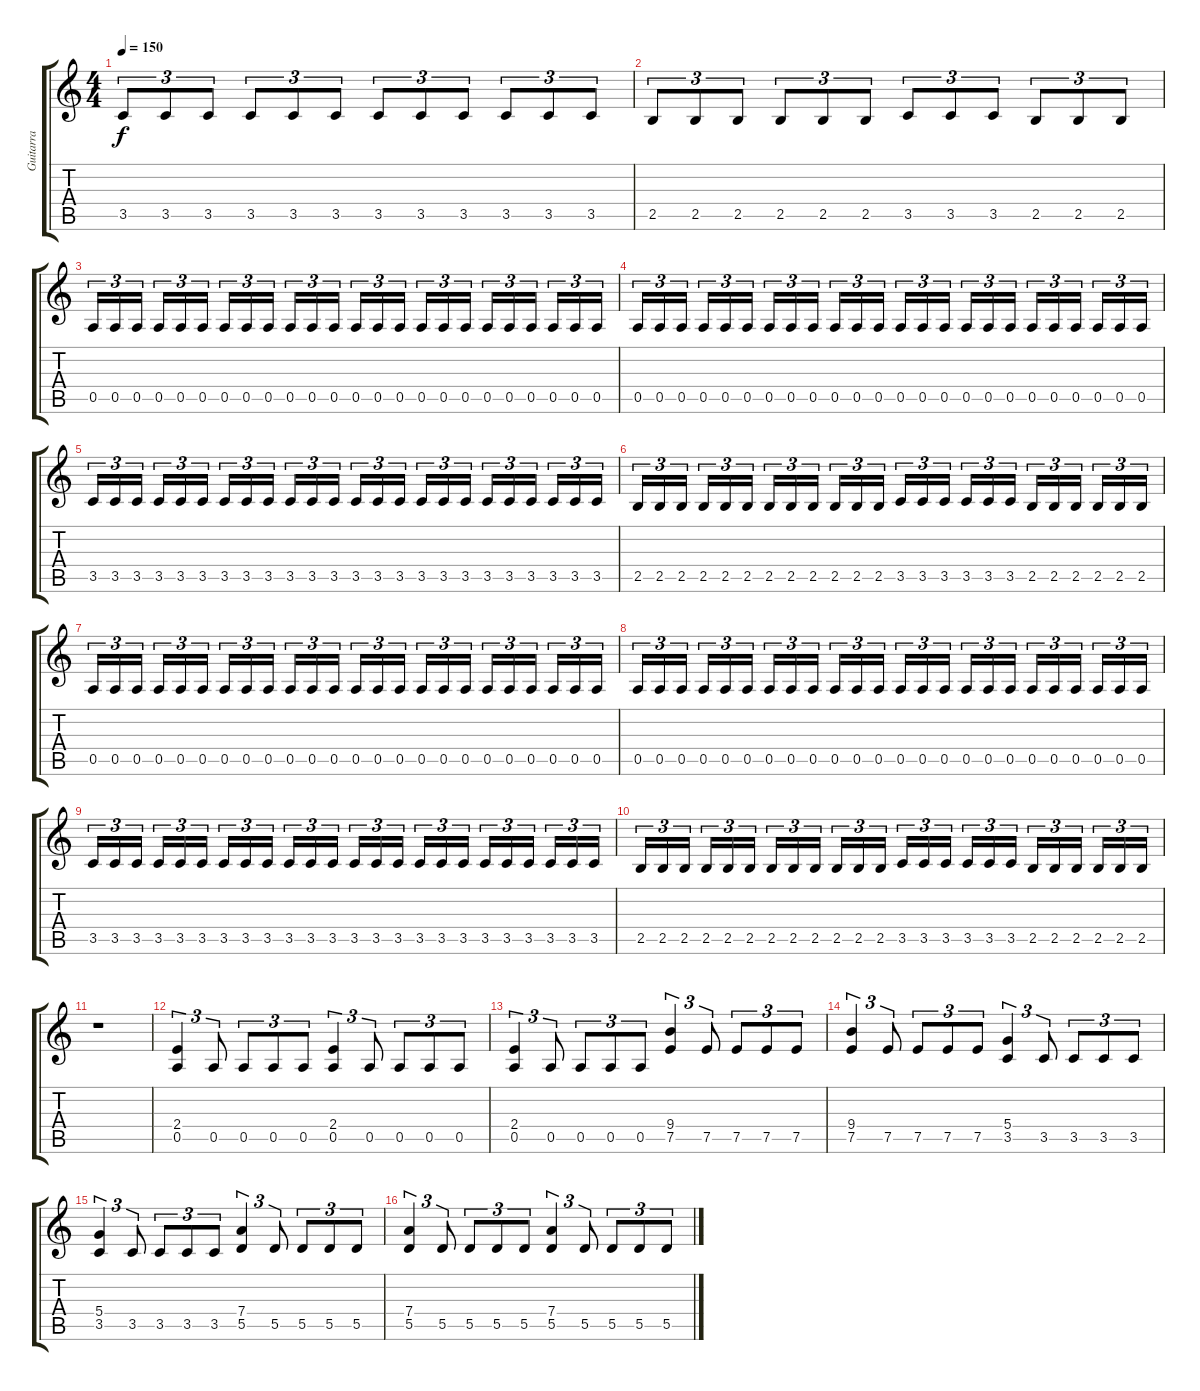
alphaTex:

\track ("Guitarra" "Guitarra") {instrument distortionguitar}
\staff {score tabs}
\tuning (E4 B3 G3 D3 A2 E2) {hide}
\ts (4 4)
\tempo 150
\clef g2
\ks c
3.5.8{tu (3 2) dy f} 3.5.8{tu (3 2)} 3.5.8{tu (3 2)} 3.5.8{tu (3 2)} 3.5.8{tu (3 2)} 3.5.8{tu (3 2)} 3.5.8{tu (3 2)} 3.5.8{tu (3 2)} 3.5.8{tu (3 2)} 3.5.8{tu (3 2)} 3.5.8{tu (3 2)} 3.5.8{tu (3 2)} |
2.5.8{tu (3 2)} 2.5.8{tu (3 2)} 2.5.8{tu (3 2)} 2.5.8{tu (3 2)} 2.5.8{tu (3 2)} 2.5.8{tu (3 2)} 3.5.8{tu (3 2)} 3.5.8{tu (3 2)} 3.5.8{tu (3 2)} 2.5.8{tu (3 2)} 2.5.8{tu (3 2)} 2.5.8{tu (3 2)} |
0.5.16{tu (3 2)} 0.5.16{tu (3 2)} 0.5.16{tu (3 2)} 0.5.16{tu (3 2)} 0.5.16{tu (3 2)} 0.5.16{tu (3 2)} 0.5.16{tu (3 2)} 0.5.16{tu (3 2)} 0.5.16{tu (3 2)} 0.5.16{tu (3 2)} 0.5.16{tu (3 2)} 0.5.16{tu (3 2)} 0.5.16{tu (3 2)} 0.5.16{tu (3 2)} 0.5.16{tu (3 2)} 0.5.16{tu (3 2)} 0.5.16{tu (3 2)} 0.5.16{tu (3 2)} 0.5.16{tu (3 2)} 0.5.16{tu (3 2)} 0.5.16{tu (3 2)} 0.5.16{tu (3 2)} 0.5.16{tu (3 2)} 0.5.16{tu (3 2)} |
0.5.16{tu (3 2)} 0.5.16{tu (3 2)} 0.5.16{tu (3 2)} 0.5.16{tu (3 2)} 0.5.16{tu (3 2)} 0.5.16{tu (3 2)} 0.5.16{tu (3 2)} 0.5.16{tu (3 2)} 0.5.16{tu (3 2)} 0.5.16{tu (3 2)} 0.5.16{tu (3 2)} 0.5.16{tu (3 2)} 0.5.16{tu (3 2)} 0.5.16{tu (3 2)} 0.5.16{tu (3 2)} 0.5.16{tu (3 2)} 0.5.16{tu (3 2)} 0.5.16{tu (3 2)} 0.5.16{tu (3 2)} 0.5.16{tu (3 2)} 0.5.16{tu (3 2)} 0.5.16{tu (3 2)} 0.5.16{tu (3 2)} 0.5.16{tu (3 2)} |
3.5.16{tu (3 2)} 3.5.16{tu (3 2)} 3.5.16{tu (3 2)} 3.5.16{tu (3 2)} 3.5.16{tu (3 2)} 3.5.16{tu (3 2)} 3.5.16{tu (3 2)} 3.5.16{tu (3 2)} 3.5.16{tu (3 2)} 3.5.16{tu (3 2)} 3.5.16{tu (3 2)} 3.5.16{tu (3 2)} 3.5.16{tu (3 2)} 3.5.16{tu (3 2)} 3.5.16{tu (3 2)} 3.5.16{tu (3 2)} 3.5.16{tu (3 2)} 3.5.16{tu (3 2)} 3.5.16{tu (3 2)} 3.5.16{tu (3 2)} 3.5.16{tu (3 2)} 3.5.16{tu (3 2)} 3.5.16{tu (3 2)} 3.5.16{tu (3 2)} |
2.5.16{tu (3 2)} 2.5.16{tu (3 2)} 2.5.16{tu (3 2)} 2.5.16{tu (3 2)} 2.5.16{tu (3 2)} 2.5.16{tu (3 2)} 2.5.16{tu (3 2)} 2.5.16{tu (3 2)} 2.5.16{tu (3 2)} 2.5.16{tu (3 2)} 2.5.16{tu (3 2)} 2.5.16{tu (3 2)} 3.5.16{tu (3 2)} 3.5.16{tu (3 2)} 3.5.16{tu (3 2)} 3.5.16{tu (3 2)} 3.5.16{tu (3 2)} 3.5.16{tu (3 2)} 2.5.16{tu (3 2)} 2.5.16{tu (3 2)} 2.5.16{tu (3 2)} 2.5.16{tu (3 2)} 2.5.16{tu (3 2)} 2.5.16{tu (3 2)} |
0.5.16{tu (3 2)} 0.5.16{tu (3 2)} 0.5.16{tu (3 2)} 0.5.16{tu (3 2)} 0.5.16{tu (3 2)} 0.5.16{tu (3 2)} 0.5.16{tu (3 2)} 0.5.16{tu (3 2)} 0.5.16{tu (3 2)} 0.5.16{tu (3 2)} 0.5.16{tu (3 2)} 0.5.16{tu (3 2)} 0.5.16{tu (3 2)} 0.5.16{tu (3 2)} 0.5.16{tu (3 2)} 0.5.16{tu (3 2)} 0.5.16{tu (3 2)} 0.5.16{tu (3 2)} 0.5.16{tu (3 2)} 0.5.16{tu (3 2)} 0.5.16{tu (3 2)} 0.5.16{tu (3 2)} 0.5.16{tu (3 2)} 0.5.16{tu (3 2)} |
0.5.16{tu (3 2)} 0.5.16{tu (3 2)} 0.5.16{tu (3 2)} 0.5.16{tu (3 2)} 0.5.16{tu (3 2)} 0.5.16{tu (3 2)} 0.5.16{tu (3 2)} 0.5.16{tu (3 2)} 0.5.16{tu (3 2)} 0.5.16{tu (3 2)} 0.5.16{tu (3 2)} 0.5.16{tu (3 2)} 0.5.16{tu (3 2)} 0.5.16{tu (3 2)} 0.5.16{tu (3 2)} 0.5.16{tu (3 2)} 0.5.16{tu (3 2)} 0.5.16{tu (3 2)} 0.5.16{tu (3 2)} 0.5.16{tu (3 2)} 0.5.16{tu (3 2)} 0.5.16{tu (3 2)} 0.5.16{tu (3 2)} 0.5.16{tu (3 2)} |
3.5.16{tu (3 2)} 3.5.16{tu (3 2)} 3.5.16{tu (3 2)} 3.5.16{tu (3 2)} 3.5.16{tu (3 2)} 3.5.16{tu (3 2)} 3.5.16{tu (3 2)} 3.5.16{tu (3 2)} 3.5.16{tu (3 2)} 3.5.16{tu (3 2)} 3.5.16{tu (3 2)} 3.5.16{tu (3 2)} 3.5.16{tu (3 2)} 3.5.16{tu (3 2)} 3.5.16{tu (3 2)} 3.5.16{tu (3 2)} 3.5.16{tu (3 2)} 3.5.16{tu (3 2)} 3.5.16{tu (3 2)} 3.5.16{tu (3 2)} 3.5.16{tu (3 2)} 3.5.16{tu (3 2)} 3.5.16{tu (3 2)} 3.5.16{tu (3 2)} |
2.5.16{tu (3 2)} 2.5.16{tu (3 2)} 2.5.16{tu (3 2)} 2.5.16{tu (3 2)} 2.5.16{tu (3 2)} 2.5.16{tu (3 2)} 2.5.16{tu (3 2)} 2.5.16{tu (3 2)} 2.5.16{tu (3 2)} 2.5.16{tu (3 2)} 2.5.16{tu (3 2)} 2.5.16{tu (3 2)} 3.5.16{tu (3 2)} 3.5.16{tu (3 2)} 3.5.16{tu (3 2)} 3.5.16{tu (3 2)} 3.5.16{tu (3 2)} 3.5.16{tu (3 2)} 2.5.16{tu (3 2)} 2.5.16{tu (3 2)} 2.5.16{tu (3 2)} 2.5.16{tu (3 2)} 2.5.16{tu (3 2)} 2.5.16{tu (3 2)} |
r.1 |
(2.4 0.5).4{tu (3 2)} 0.5.8{tu (3 2)} 0.5.8{tu (3 2)} 0.5.8{tu (3 2)} 0.5.8{tu (3 2)} (2.4 0.5).4{tu (3 2)} 0.5.8{tu (3 2)} 0.5.8{tu (3 2)} 0.5.8{tu (3 2)} 0.5.8{tu (3 2)} |
(2.4 0.5).4{tu (3 2)} 0.5.8{tu (3 2)} 0.5.8{tu (3 2)} 0.5.8{tu (3 2)} 0.5.8{tu (3 2)} (9.4 7.5).4{tu (3 2)} 7.5.8{tu (3 2)} 7.5.8{tu (3 2)} 7.5.8{tu (3 2)} 7.5.8{tu (3 2)} |
(9.4 7.5).4{tu (3 2)} 7.5.8{tu (3 2)} 7.5.8{tu (3 2)} 7.5.8{tu (3 2)} 7.5.8{tu (3 2)} (5.4 3.5).4{tu (3 2)} 3.5.8{tu (3 2)} 3.5.8{tu (3 2)} 3.5.8{tu (3 2)} 3.5.8{tu (3 2)} |
(5.4 3.5).4{tu (3 2)} 3.5.8{tu (3 2)} 3.5.8{tu (3 2)} 3.5.8{tu (3 2)} 3.5.8{tu (3 2)} (7.4 5.5).4{tu (3 2)} 5.5.8{tu (3 2)} 5.5.8{tu (3 2)} 5.5.8{tu (3 2)} 5.5.8{tu (3 2)} |
(7.4 5.5).4{tu (3 2)} 5.5.8{tu (3 2)} 5.5.8{tu (3 2)} 5.5.8{tu (3 2)} 5.5.8{tu (3 2)} (7.4 5.5).4{tu (3 2)} 5.5.8{tu (3 2)} 5.5.8{tu (3 2)} 5.5.8{tu (3 2)} 5.5.8{tu (3 2)}
